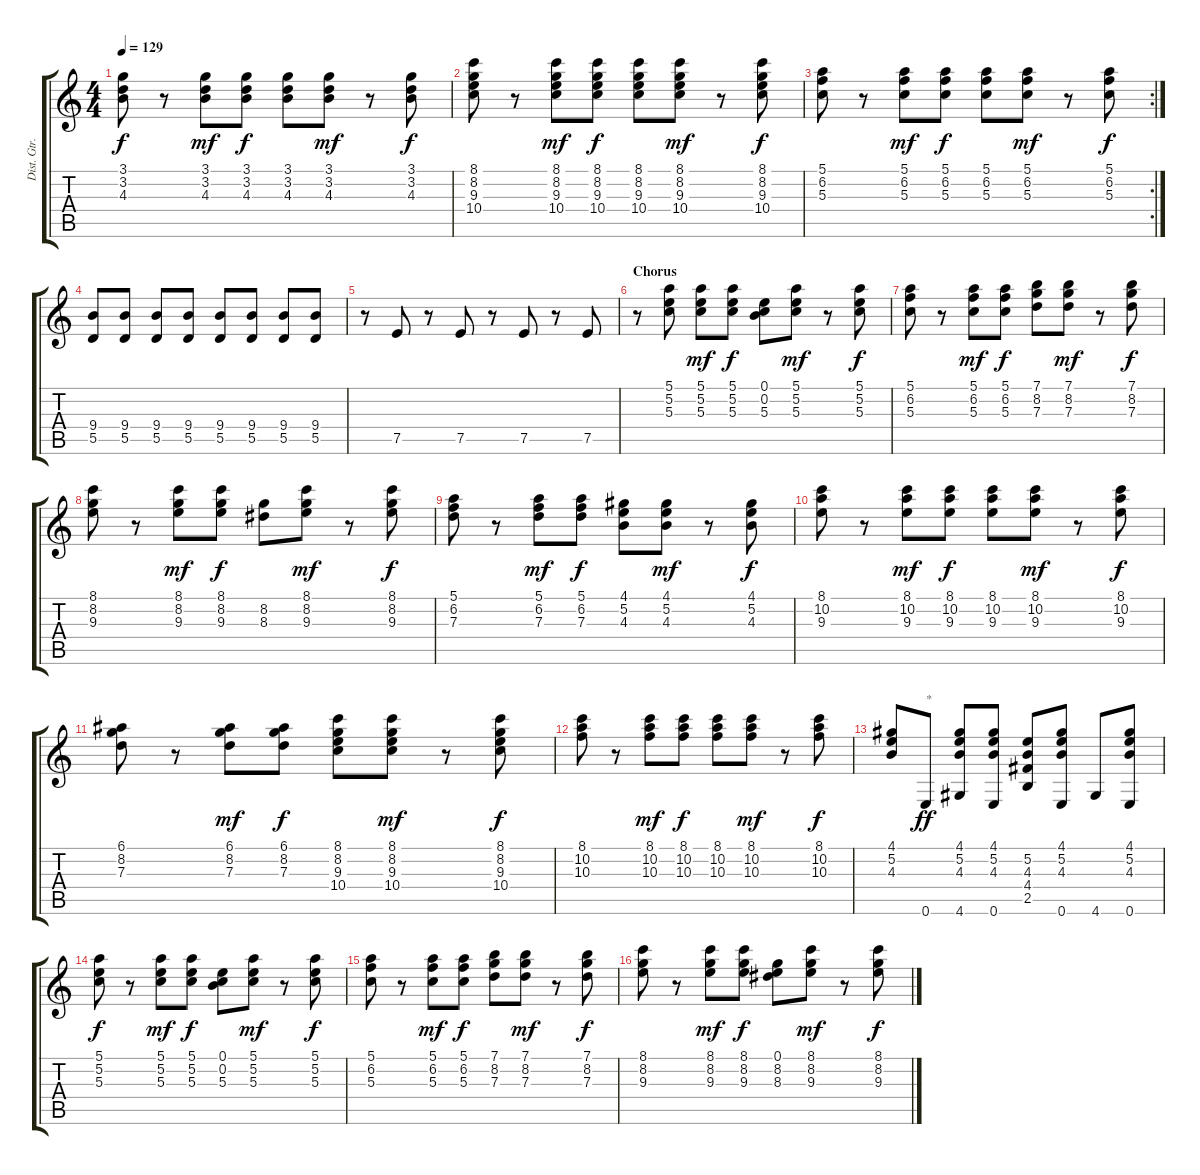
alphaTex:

\track ("Dist. Gtr." "Dist. Gtr.") {instrument distortionguitar}
\staff {score tabs}
\tuning (E4 B3 G3 D3 A2 E2) {hide}
\ts (4 4)
\tempo 129
\clef g2
\ks c
(3.1 3.2 4.3).8{dy f} r.8 (3.1 3.2 4.3).8{dy mf} (3.1 3.2 4.3).8{dy f} (3.1 3.2 4.3).8 (3.1 3.2 4.3).8{dy mf} r.8 (3.1 3.2 4.3).8{dy f} |
(8.1 8.2 9.3 10.4).8 r.8 (8.1 8.2 9.3 10.4).8{dy mf} (8.1 8.2 9.3 10.4).8{dy f} (8.1 8.2 9.3 10.4).8 (8.1 8.2 9.3 10.4).8{dy mf} r.8 (8.1 8.2 9.3 10.4).8{dy f} |
\rc 2
(5.1 6.2 5.3).8 r.8 (5.1 6.2 5.3).8{dy mf} (5.1 6.2 5.3).8{dy f} (5.1 6.2 5.3).8 (5.1 6.2 5.3).8{dy mf} r.8 (5.1 6.2 5.3).8{dy f} |
(9.4 5.5).8 (9.4 5.5).8 (9.4 5.5).8 (9.4 5.5).8 (9.4 5.5).8 (9.4 5.5).8 (9.4 5.5).8 (9.4 5.5).8 |
r.8 7.5.8 r.8 7.5.8 r.8 7.5.8 r.8 7.5.8 |
\section ("" "Chorus")
r.8 (5.1 5.2 5.3).8 (5.1 5.2 5.3).8{dy mf} (5.1 5.2 5.3).8{dy f} (0.1 0.2 5.3).8 (5.1 5.2 5.3).8{dy mf} r.8 (5.1 5.2 5.3).8{dy f} |
(5.1 6.2 5.3).8 r.8 (5.1 6.2 5.3).8{dy mf} (5.1 6.2 5.3).8{dy f} (7.1 8.2 7.3).8 (7.1 8.2 7.3).8{dy mf} r.8 (7.1 8.2 7.3).8{dy f} |
(8.1 8.2 9.3).8 r.8 (8.1 8.2 9.3).8{dy mf} (8.1 8.2 9.3).8{dy f} (8.2 8.3).8 (8.1 8.2 9.3).8{dy mf} r.8 (8.1 8.2 9.3).8{dy f} |
(5.1 6.2 7.3).8 r.8 (5.1 6.2 7.3).8{dy mf} (5.1 6.2 7.3).8{dy f} (4.1 5.2 4.3).8 (4.1 5.2 4.3).8{dy mf} r.8 (4.1 5.2 4.3).8{dy f} |
(8.1 10.2 9.3).8 r.8 (8.1 10.2 9.3).8{dy mf} (8.1 10.2 9.3).8{dy f} (8.1 10.2 9.3).8 (8.1 10.2 9.3).8{dy mf} r.8 (8.1 10.2 9.3).8{dy f} |
(6.1 8.2 7.3).8 r.8 (6.1 8.2 7.3).8{dy mf} (6.1 8.2 7.3).8{dy f} (8.1 8.2 9.3 10.4).8 (8.1 8.2 9.3 10.4).8{dy mf} r.8 (8.1 8.2 9.3 10.4).8{dy f} |
(8.1 10.2 10.3).8 r.8 (8.1 10.2 10.3).8{dy mf} (8.1 10.2 10.3).8{dy f} (8.1 10.2 10.3).8 (8.1 10.2 10.3).8{dy mf} r.8 (8.1 10.2 10.3).8{dy f} |
(4.1 5.2 4.3).8 0.6.8{txt "*" dy ff} (4.1 5.2 4.3 4.6).8 (4.1 5.2 4.3 0.6).8 (5.2 4.3 4.4 2.5).8 (4.1 5.2 4.3 0.6).8 4.6.8 (4.1 5.2 4.3 0.6).8 |
(5.1 5.2 5.3).8{dy f} r.8 (5.1 5.2 5.3).8{dy mf} (5.1 5.2 5.3).8{dy f} (0.1 0.2 5.3).8 (5.1 5.2 5.3).8{dy mf} r.8 (5.1 5.2 5.3).8{dy f} |
(5.1 6.2 5.3).8 r.8 (5.1 6.2 5.3).8{dy mf} (5.1 6.2 5.3).8{dy f} (7.1 8.2 7.3).8 (7.1 8.2 7.3).8{dy mf} r.8 (7.1 8.2 7.3).8{dy f} |
(8.1 8.2 9.3).8 r.8 (8.1 8.2 9.3).8{dy mf} (8.1 8.2 9.3).8{dy f} (0.1 8.2 8.3).8 (8.1 8.2 9.3).8{dy mf} r.8 (8.1 8.2 9.3).8{dy f}
